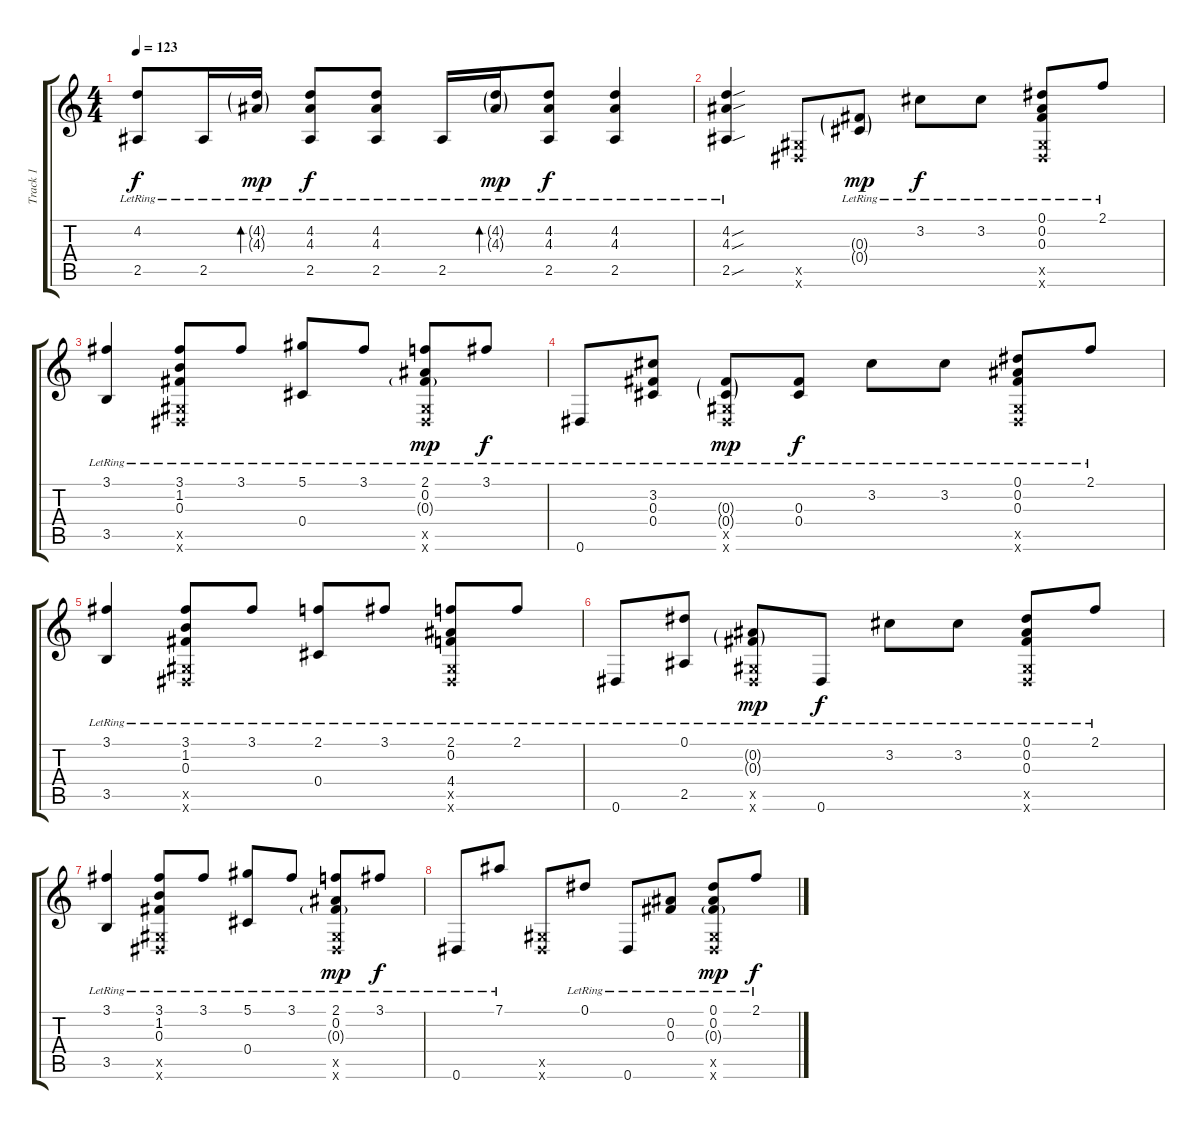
\track ("Track 1" "Track 1") {instrument acousticguitarsteel}
\staff {score tabs}
\tuning (Eb4 Bb3 Gb3 Db3 Ab2 Eb2) {hide}
\ts (4 4)
\tempo 123
\clef g2
\ks c
(4.2{lr} 2.5{lr}).8{dy f} 2.5{lr}.16 (4.2{g lr} 4.3{g lr}).16{bd 240 dy mp} (4.2{lr} 4.3{lr} 2.5{lr}).8{dy f} (4.2{lr} 4.3{lr} 2.5{lr}).8 2.5{lr}.16 (4.2{g lr} 4.3{g lr}).16{bd 240 dy mp} (4.2{lr} 4.3{lr} 2.5{lr}).8{dy f} (4.2{lr} 4.3{lr} 2.5{lr}).4 |
(4.2{sou lr} 4.3{sou lr} 2.5{sou lr}).4 (0.5{x} 0.6{x}).8 (0.3{g lr} 0.4{g lr}).8{dy mp} 3.2{lr}.8{dy f} 3.2{lr}.8 (0.1{lr} 0.2{lr} 0.3{lr} 0.5{x} 0.6{x}).8 2.1{lr}.8 |
(3.1{lr} 3.5{lr}).4 (3.1{lr} 1.2{lr} 0.3{lr} 0.5{x} 0.6{x}).8 3.1{lr}.8 (5.1{lr} 0.4{lr}).8 3.1{lr}.8 (2.1{lr} 0.2{lr} 0.3{g lr} 0.5{x} 0.6{x}).8{dy mp} 3.1{lr}.8{dy f} |
0.6{lr}.8 (3.2{lr} 0.3{lr} 0.4{lr}).8 (0.3{g lr} 0.4{g lr} 0.5{x} 0.6{x}).8{dy mp} (0.3{lr} 0.4{lr}).8{dy f} 3.2{lr}.8 3.2{lr}.8 (0.1{lr} 0.2{lr} 0.3{lr} 0.5{x} 0.6{x}).8 2.1{lr}.8 |
(3.1{lr} 3.5{lr}).4 (3.1{lr} 1.2{lr} 0.3{lr} 0.5{x} 0.6{x}).8 3.1{lr}.8 (2.1{lr} 0.4{lr}).8 3.1{lr}.8 (2.1{lr} 0.2{lr} 4.4{lr} 0.5{x} 0.6{x}).8 2.1{lr}.8 |
0.6{lr}.8 (0.1{lr} 2.5{lr}).8 (0.2{g lr} 0.3{g lr} 0.5{x} 0.6{x}).8{dy mp} 0.6{lr}.8{dy f} 3.2{lr}.8 3.2{lr}.8 (0.1{lr} 0.2{lr} 0.3{lr} 0.5{x} 0.6{x}).8 2.1{lr}.8 |
(3.1{lr} 3.5{lr}).4 (3.1{lr} 1.2{lr} 0.3{lr} 0.5{x} 0.6{x}).8 3.1{lr}.8 (5.1{lr} 0.4{lr}).8 3.1{lr}.8 (2.1{lr} 0.2{lr} 0.3{g lr} 0.5{x} 0.6{x}).8{dy mp} 3.1{lr}.8{dy f} |
0.6{lr}.8 7.1{lr}.8 (0.5{x} 0.6{x}).8 0.1{lr}.8 0.6{lr}.8 (0.2{lr} 0.3{lr}).8 (0.1{lr} 0.2{lr} 0.3{g lr} 0.5{x} 0.6{x}).8{dy mp} 2.1{lr}.8{dy f}
